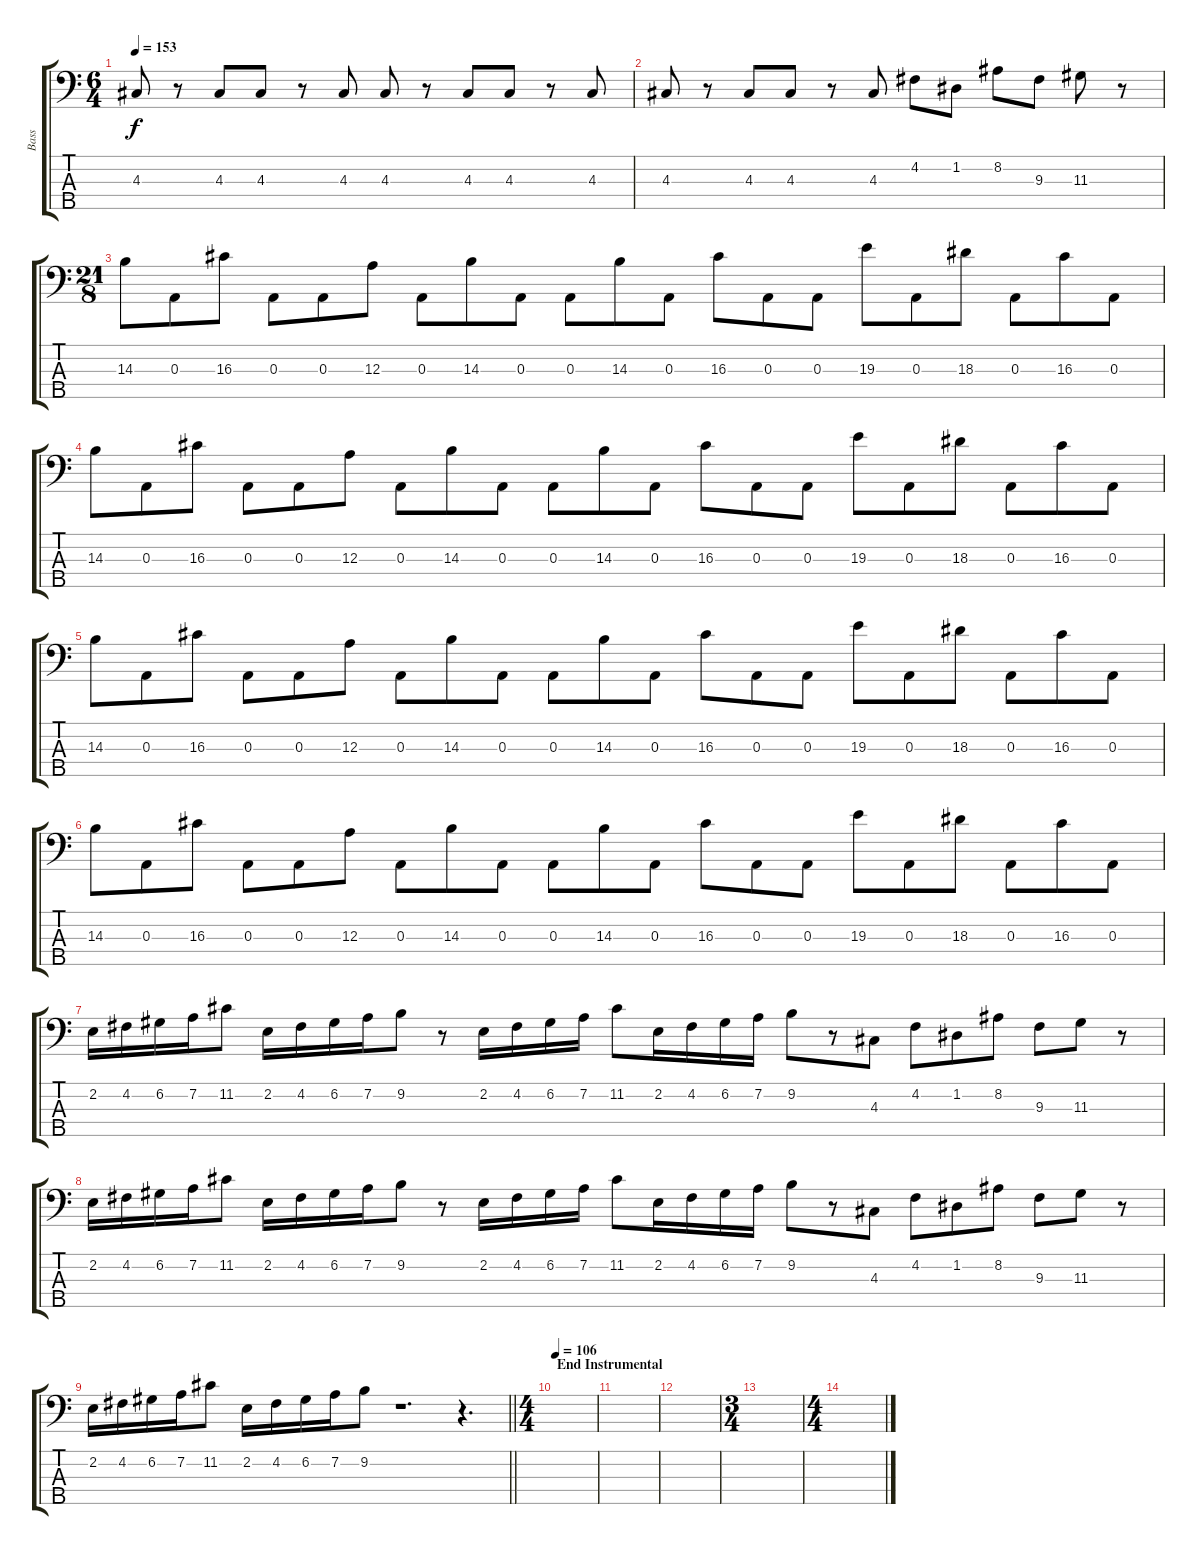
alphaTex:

\track ("Bass" "Bass") {instrument electricbassfinger}
\staff {score tabs}
\tuning (G2 D2 A1 E1 B0) {hide}
\ts (6 4)
\tempo 153
\clef f4
\ks c
4.3.8{dy f} r.8 4.3.8 4.3.8 r.8 4.3.8 4.3.8 r.8 4.3.8 4.3.8 r.8 4.3.8 |
4.3.8 r.8 4.3.8 4.3.8 r.8 4.3.8 4.2.8 1.2.8 8.2.8 9.3.8 11.3.8 r.8 |
\ts (21 8)
14.3.8 0.3.8 16.3.8 0.3.8 0.3.8 12.3.8 0.3.8 14.3.8 0.3.8 0.3.8 14.3.8 0.3.8 16.3.8 0.3.8 0.3.8 19.3.8 0.3.8 18.3.8 0.3.8 16.3.8 0.3.8 |
14.3.8 0.3.8 16.3.8 0.3.8 0.3.8 12.3.8 0.3.8 14.3.8 0.3.8 0.3.8 14.3.8 0.3.8 16.3.8 0.3.8 0.3.8 19.3.8 0.3.8 18.3.8 0.3.8 16.3.8 0.3.8 |
14.3.8 0.3.8 16.3.8 0.3.8 0.3.8 12.3.8 0.3.8 14.3.8 0.3.8 0.3.8 14.3.8 0.3.8 16.3.8 0.3.8 0.3.8 19.3.8 0.3.8 18.3.8 0.3.8 16.3.8 0.3.8 |
14.3.8 0.3.8 16.3.8 0.3.8 0.3.8 12.3.8 0.3.8 14.3.8 0.3.8 0.3.8 14.3.8 0.3.8 16.3.8 0.3.8 0.3.8 19.3.8 0.3.8 18.3.8 0.3.8 16.3.8 0.3.8 |
2.2.16 4.2.16 6.2.16 7.2.16 11.2.8 2.2.16 4.2.16 6.2.16 7.2.16 9.2.8 r.8 2.2.16 4.2.16 6.2.16 7.2.16 11.2.8 2.2.16 4.2.16 6.2.16 7.2.16 9.2.8 r.8 4.3.8 4.2.8 1.2.8 8.2.8 9.3.8 11.3.8 r.8 |
2.2.16 4.2.16 6.2.16 7.2.16 11.2.8 2.2.16 4.2.16 6.2.16 7.2.16 9.2.8 r.8 2.2.16 4.2.16 6.2.16 7.2.16 11.2.8 2.2.16 4.2.16 6.2.16 7.2.16 9.2.8 r.8 4.3.8 4.2.8 1.2.8 8.2.8 9.3.8 11.3.8 r.8 |
\barLineRight lightlight
2.2.16 4.2.16 6.2.16 7.2.16 11.2.8 2.2.16 4.2.16 6.2.16 7.2.16 9.2.8 r.1{d} r.4{d} |
\ts (4 4)
\section ("" "End Instrumental")
\tempo 106
|
|
|
\ts (3 4)
|
\ts (4 4)
